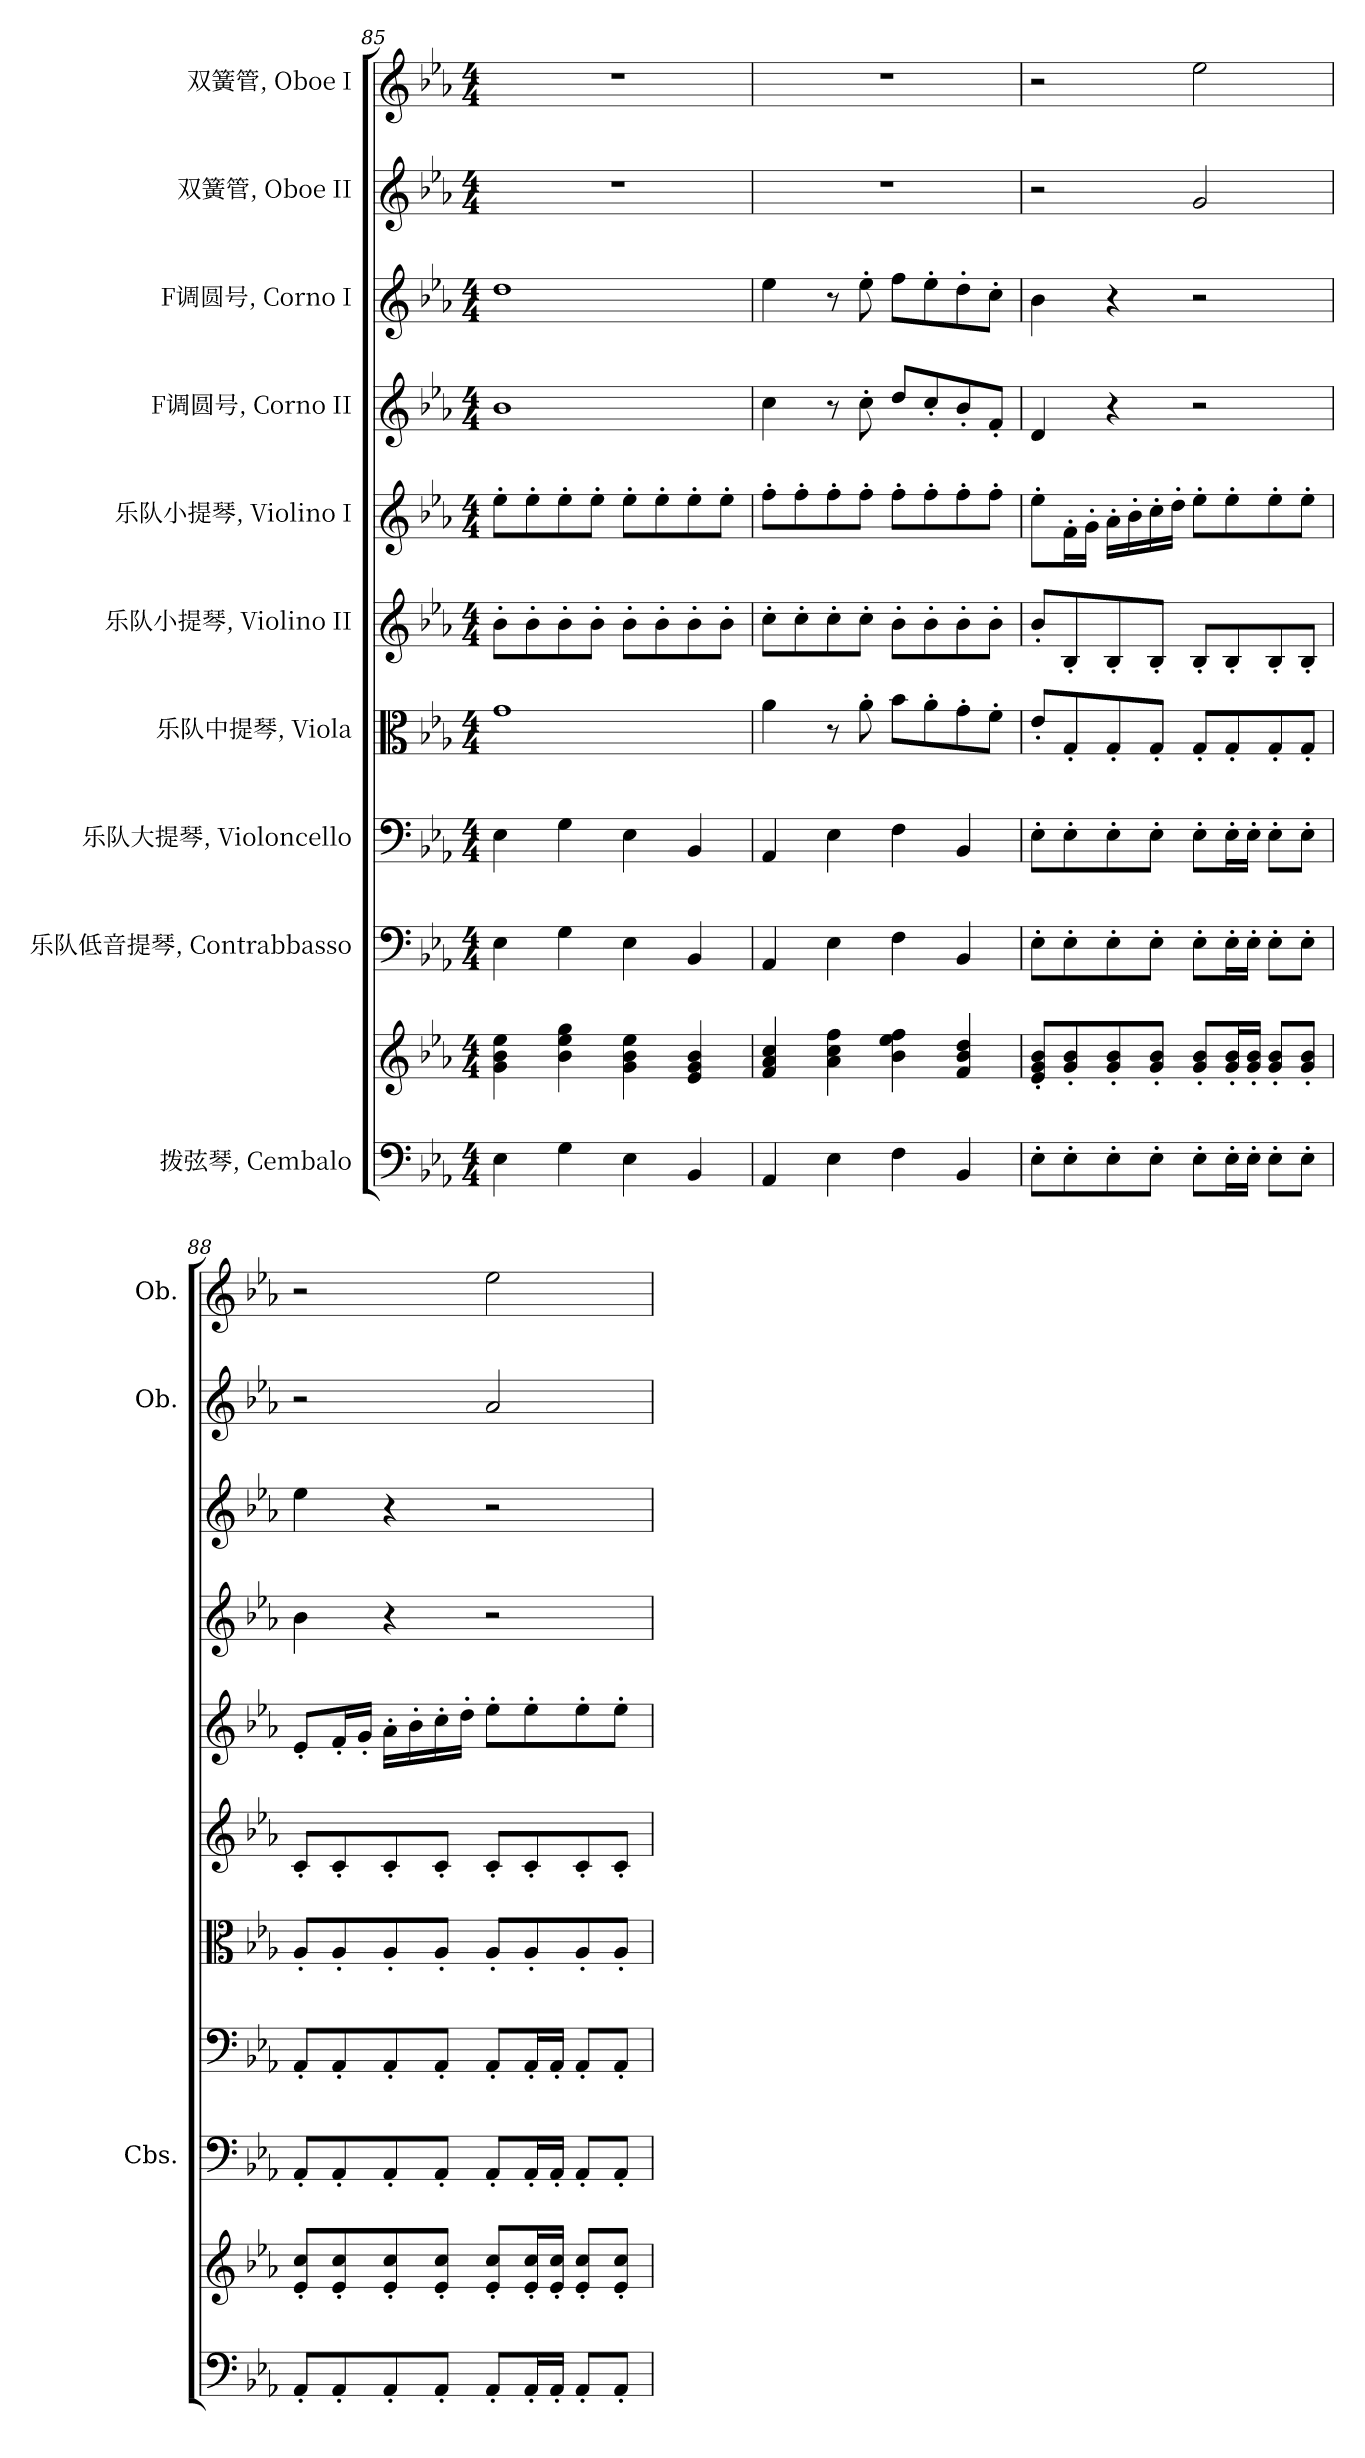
**kern	**kern	**kern	**kern	**kern	**kern	**kern	**kern	**kern	**kern	**kern
*part10	*part10	*part9	*part8	*part7	*part6	*part5	*part4	*part3	*part2	*part1
*staff11	*staff10	*staff9	*staff8	*staff7	*staff6	*staff5	*staff4	*staff3	*staff2	*staff1
*I"拨弦琴, Cembalo	*	*I"乐队低音提琴, Contrabbasso	*I"乐队大提琴, Violoncello	*I"乐队中提琴, Viola	*I"乐队小提琴, Violino II	*I"乐队小提琴, Violino I	*I"F调圆号, Corno II	*I"F调圆号, Corno I	*I"双簧管, Oboe II	*I"双簧管, Oboe I
*	*	*I'Cbs.	*	*	*	*	*	*	*I'Ob.	*I'Ob.
*clefF4	*clefG2	*clefF4	*clefF4	*clefC3	*clefG2	*clefG2	*clefG2	*clefG2	*clefG2	*clefG2
*	*	*ITrd7c12	*	*	*	*	*ITrd4c7	*ITrd4c7	*	*
*k[b-e-a-]	*k[b-e-a-]	*k[b-e-a-]	*k[b-e-a-]	*k[b-e-a-]	*k[b-e-a-]	*k[b-e-a-]	*k[b-e-a-d-]	*k[b-e-a-d-]	*k[b-e-a-]	*k[b-e-a-]
*M4/4	*M4/4	*M4/4	*M4/4	*M4/4	*M4/4	*M4/4	*M4/4	*M4/4	*M4/4	*M4/4
=85	=85	=85	=85	=85	=85	=85	=85	=85	=85	=85
4E-\	4g\ 4b-\ 4ee-\	4EE-\	4E-\	1g	8b-'\L	8ee-'\L	1e-	1g	1r	1r
.	.	.	.	.	8b-'\	8ee-'\	.	.	.	.
4G\	4b-\ 4ee-\ 4gg\	4GG\	4G\	.	8b-'\	8ee-'\	.	.	.	.
.	.	.	.	.	8b-'\J	8ee-'\J	.	.	.	.
4E-\	4g\ 4b-\ 4ee-\	4EE-\	4E-\	.	8b-'\L	8ee-'\L	.	.	.	.
.	.	.	.	.	8b-'\	8ee-'\	.	.	.	.
4BB-/	4e-/ 4g/ 4b-/	4BBB-/	4BB-/	.	8b-'\	8ee-'\	.	.	.	.
.	.	.	.	.	8b-'\J	8ee-'\J	.	.	.	.
=86	=86	=86	=86	=86	=86	=86	=86	=86	=86	=86
4AA-/	4f/ 4a-/ 4cc/	4AAA-/	4AA-/	4a-\	8cc'\L	8ff'\L	4f\	4a-\	1r	1r
.	.	.	.	.	8cc'\	8ff'\	.	.	.	.
4E-\	4a-\ 4cc\ 4ff\	4EE-\	4E-\	8r	8cc'\	8ff'\	8r	8r	.	.
.	.	.	.	8a-'\	8cc'\J	8ff'\J	8f'\	8a-'\	.	.
4F\	4b-\ 4ee-\ 4ff\	4FF\	4F\	8b-\L	8b-'\L	8ff'\L	8g/L	8b-\L	.	.
.	.	.	.	8a-'\	8b-'\	8ff'\	8f'/	8a-'\	.	.
4BB-/	4f/ 4b-/ 4dd/	4BBB-/	4BB-/	8g'\	8b-'\	8ff'\	8e-'/	8g'\	.	.
.	.	.	.	8f'\J	8b-'\J	8ff'\J	8B-'/J	8f'\J	.	.
!!LO:PB:g=z
=87	=87	=87	=87	=87	=87	=87	=87	=87	=87	=87
8E-'\L	8e-/' 8g/' 8b-/'L	8EE-'\L	8E-'\L	8e-'/L	8b-'/L	8ee-'\L	4G/	4e-\	2r	2r
8E-'\	8g/' 8b-/'	8EE-'\	8E-'\	8G'/	8B-'/	16f'\L	.	.	.	.
.	.	.	.	.	.	16g'\JJ	.	.	.	.
8E-'\	8g/' 8b-/'	8EE-'\	8E-'\	8G'/	8B-'/	16a-'\LL	4r	4r	.	.
.	.	.	.	.	.	16b-'\	.	.	.	.
8E-'\J	8g/' 8b-/'J	8EE-'\J	8E-'\J	8G'/J	8B-'/J	16cc'\	.	.	.	.
.	.	.	.	.	.	16dd'\JJ	.	.	.	.
8E-'\L	8g/' 8b-/'L	8EE-'\L	8E-'\L	8G'/L	8B-'/L	8ee-'\L	2r	2r	2g/	2ee-\
16E-'\L	16g/' 16b-/'L	16EE-'\L	16E-'\L	8G'/	8B-'/	8ee-'\	.	.	.	.
16E-'\JJ	16g/' 16b-/'JJ	16EE-'\JJ	16E-'\JJ	.	.	.	.	.	.	.
8E-'\L	8g/' 8b-/'L	8EE-'\L	8E-'\L	8G'/	8B-'/	8ee-'\	.	.	.	.
8E-'\J	8g/' 8b-/'J	8EE-'\J	8E-'\J	8G'/J	8B-'/J	8ee-'\J	.	.	.	.
=88	=88	=88	=88	=88	=88	=88	=88	=88	=88	=88
8AA-'/L	8e-/' 8cc/'L	8AAA-'/L	8AA-'/L	8A-'/L	8c'/L	8e-'/L	4e-\	4a-\	2r	2r
8AA-'/	8e-/' 8cc/'	8AAA-'/	8AA-'/	8A-'/	8c'/	16f'/L	.	.	.	.
.	.	.	.	.	.	16g'/JJ	.	.	.	.
8AA-'/	8e-/' 8cc/'	8AAA-'/	8AA-'/	8A-'/	8c'/	16a-'\LL	4r	4r	.	.
.	.	.	.	.	.	16b-'\	.	.	.	.
8AA-'/J	8e-/' 8cc/'J	8AAA-'/J	8AA-'/J	8A-'/J	8c'/J	16cc'\	.	.	.	.
.	.	.	.	.	.	16dd'\JJ	.	.	.	.
8AA-'/L	8e-/' 8cc/'L	8AAA-'/L	8AA-'/L	8A-'/L	8c'/L	8ee-'\L	2r	2r	2a-/	2ee-\
16AA-'/L	16e-/' 16cc/'L	16AAA-'/L	16AA-'/L	8A-'/	8c'/	8ee-'\	.	.	.	.
16AA-'/JJ	16e-/' 16cc/'JJ	16AAA-'/JJ	16AA-'/JJ	.	.	.	.	.	.	.
8AA-'/L	8e-/' 8cc/'L	8AAA-'/L	8AA-'/L	8A-'/	8c'/	8ee-'\	.	.	.	.
8AA-'/J	8e-/' 8cc/'J	8AAA-'/J	8AA-'/J	8A-'/J	8c'/J	8ee-'\J	.	.	.	.
=	=	=	=	=	=	=	=	=	=	=
*-	*-	*-	*-	*-	*-	*-	*-	*-	*-	*-
